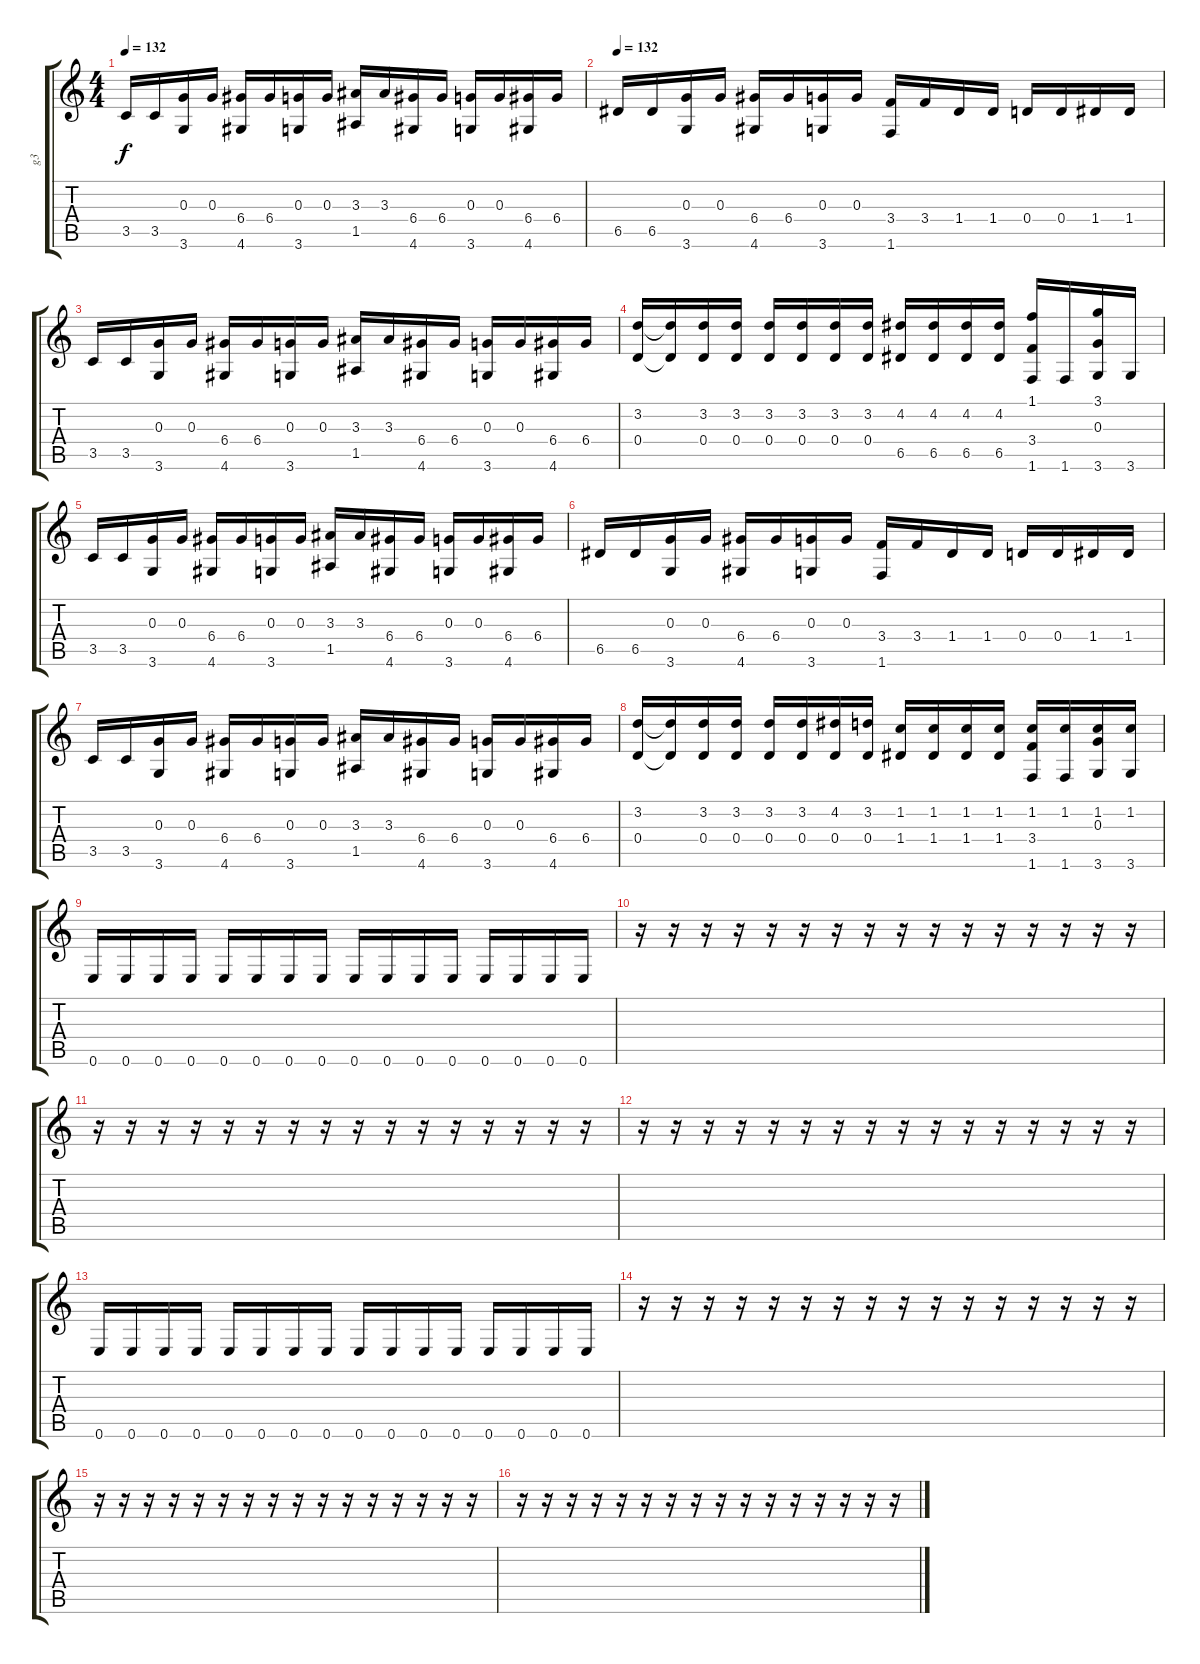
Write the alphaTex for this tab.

\track ("g3" "g3") {instrument overdrivenguitar}
\staff {score tabs}
\tuning (E4 B3 G3 D3 A2 E2) {hide}
\ts (4 4)
\tempo 132
\clef g2
\ks c
3.5.16{dy f} 3.5.16 (0.3 3.6).16 0.3.16 (6.4 4.6).16 6.4.16 (0.3 3.6).16 0.3.16 (3.3 1.5).16 3.3.16 (6.4 4.6).16 6.4.16 (0.3 3.6).16 0.3.16 (6.4 4.6).16 6.4.16 |
\tempo 132
6.5.16 6.5.16 (0.3 3.6).16 0.3.16 (6.4 4.6).16 6.4.16 (0.3 3.6).16 0.3.16 (3.4 1.6).16 3.4.16 1.4.16 1.4.16 0.4.16 0.4.16 1.4.16 1.4.16 |
3.5.16 3.5.16 (0.3 3.6).16 0.3.16 (6.4 4.6).16 6.4.16 (0.3 3.6).16 0.3.16 (3.3 1.5).16 3.3.16 (6.4 4.6).16 6.4.16 (0.3 3.6).16 0.3.16 (6.4 4.6).16 6.4.16 |
(3.2 0.4).16 (3.2{t} 0.4{t}).16 (3.2 0.4).16 (3.2 0.4).16 (3.2 0.4).16 (3.2 0.4).16 (3.2 0.4).16 (3.2 0.4).16 (4.2 6.5).16 (4.2 6.5).16 (4.2 6.5).16 (4.2 6.5).16 (1.1 3.4 1.6).16 1.6.16 (3.1 0.3 3.6).16 3.6.16 |
3.5.16 3.5.16 (0.3 3.6).16 0.3.16 (6.4 4.6).16 6.4.16 (0.3 3.6).16 0.3.16 (3.3 1.5).16 3.3.16 (6.4 4.6).16 6.4.16 (0.3 3.6).16 0.3.16 (6.4 4.6).16 6.4.16 |
6.5.16 6.5.16 (0.3 3.6).16 0.3.16 (6.4 4.6).16 6.4.16 (0.3 3.6).16 0.3.16 (3.4 1.6).16 3.4.16 1.4.16 1.4.16 0.4.16 0.4.16 1.4.16 1.4.16 |
3.5.16 3.5.16 (0.3 3.6).16 0.3.16 (6.4 4.6).16 6.4.16 (0.3 3.6).16 0.3.16 (3.3 1.5).16 3.3.16 (6.4 4.6).16 6.4.16 (0.3 3.6).16 0.3.16 (6.4 4.6).16 6.4.16 |
(3.2 0.4).16 (3.2{t} 0.4{t}).16 (3.2 0.4).16 (3.2 0.4).16 (3.2 0.4).16 (3.2 0.4).16 (4.2 0.4).16 (3.2 0.4).16 (1.2 1.4).16 (1.2 1.4).16 (1.2 1.4).16 (1.2 1.4).16 (1.2 3.4 1.6).16 (1.2 1.6).16 (1.2 0.3 3.6).16 (1.2 3.6).16 |
0.6.16{volume 10 balance 8} 0.6.16 0.6.16 0.6.16 0.6.16 0.6.16 0.6.16 0.6.16 0.6.16 0.6.16 0.6.16 0.6.16 0.6.16 0.6.16 0.6.16 0.6.16 |
r.16 r.16 r.16 r.16 r.16 r.16 r.16 r.16 r.16 r.16 r.16 r.16 r.16 r.16 r.16 r.16 |
r.16 r.16 r.16 r.16 r.16 r.16 r.16 r.16 r.16 r.16 r.16 r.16 r.16 r.16 r.16 r.16 |
r.16 r.16 r.16 r.16 r.16 r.16 r.16 r.16 r.16 r.16 r.16 r.16 r.16 r.16 r.16 r.16 |
0.6.16 0.6.16 0.6.16 0.6.16 0.6.16 0.6.16 0.6.16 0.6.16 0.6.16 0.6.16 0.6.16 0.6.16 0.6.16 0.6.16 0.6.16 0.6.16 |
r.16 r.16 r.16 r.16 r.16 r.16 r.16 r.16 r.16 r.16 r.16 r.16 r.16 r.16 r.16 r.16 |
r.16 r.16 r.16 r.16 r.16 r.16 r.16 r.16 r.16 r.16 r.16 r.16 r.16 r.16 r.16 r.16 |
r.16 r.16 r.16 r.16 r.16 r.16 r.16 r.16 r.16 r.16 r.16 r.16 r.16 r.16 r.16 r.16
